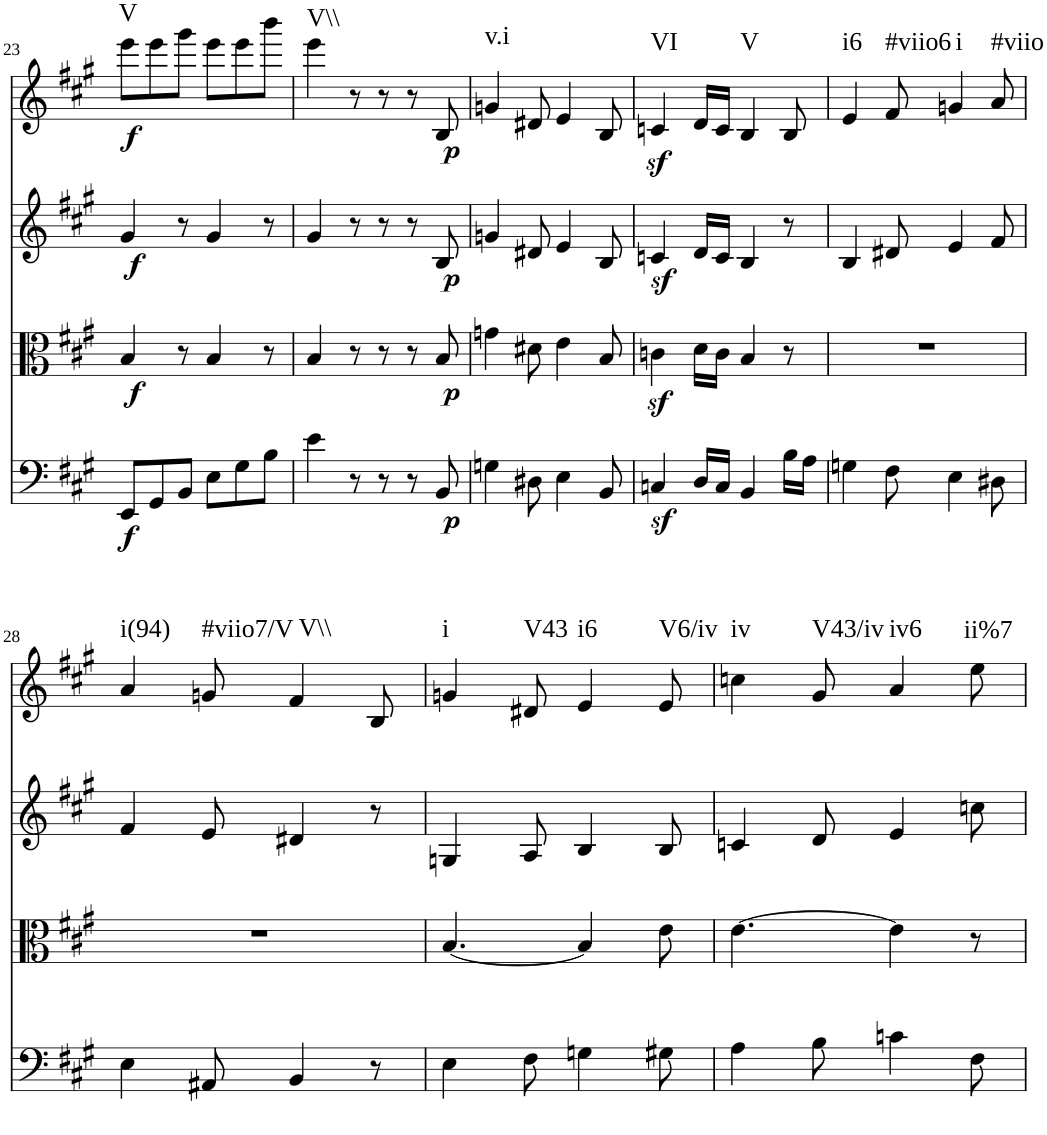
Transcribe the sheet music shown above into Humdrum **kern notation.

**kern	**dynam	**kern	**dynam	**kern	**dynam	**kern	**dynam	**harte
*part4	*part4	*part3	*part3	*part2	*part2	*part1	*part1	*part1
*staff4	*staff4	*staff3	*staff3	*staff2	*staff2	*staff1	*staff1	*
*I"Violoncello	*	*I"Viola	*	*I"Violin 2	*	*I"Violin 1	*	*
*I'Vc	*	*I'Vla	*	*I'Vln	*	*I'Vln	*	*
!!LO:PB:g=z
*clefF4	*	*clefC3	*	*clefG2	*	*clefG2	*	*
*k[f#c#g#]	*	*k[f#c#g#]	*	*k[f#c#g#]	*	*k[f#c#g#]	*	*
*A:	*	*A:	*	*A:	*	*A:	*	*
*M6/8	*	*M6/8	*	*M6/8	*	*M6/8	*	*
=23	=23	=23	=23	=23	=23	=23	=23	=23
!	!LO:DY:b	!	!LO:DY:b	!	!LO:DY:b	!	!LO:DY:b	!LO:H:kt=V
8EE/L	f	4B/	f	4g#/	f	8eee\L	f	N
8GG#/	.	.	.	.	.	8eee\	.	.
8BB/J	.	8r	.	8r	.	8ggg#\J	.	.
8E\L	.	4B/	.	4g#/	.	8eee\L	.	.
8G#\	.	.	.	.	.	8eee\	.	.
8B\J	.	8r	.	8r	.	8bbb\J	.	.
=24	=24	=24	=24	=24	=24	=24	=24	=24
!	!	!	!	!	!	!	!	!LO:H:kt=V\\
4e\	.	4B/	.	4g#/	.	4eee\	.	N
8r	.	8r	.	8r	.	8r	.	.
8r	.	8r	.	8r	.	8r	.	.
8r	.	8r	.	8r	.	8r	.	.
!	!LO:DY:b	!	!LO:DY:b	!	!LO:DY:b	!	!LO:DY:b	!
8BB/	p	8B/	p	8B/	p	8B/	p	.
=25	=25	=25	=25	=25	=25	=25	=25	=25
!	!	!	!	!	!	!	!	!LO:H:kt=v.i
4Gn\	.	4gn\	.	4gn/	.	4gn/	.	N
8D#X\	.	8d#X\	.	8d#X/	.	8d#X/	.	.
4E\	.	4e\	.	4e/	.	4e/	.	.
8BB/	.	8B/	.	8B/	.	8B/	.	.
=26	=26	=26	=26	=26	=26	=26	=26	=26
!	!	!	!	!	!	!	!LO:DY:b	!LO:H:kt=VI
4Cnz</	.	4cnz<\	.	4cnz</	.	4cn/	sf	N
16D/LL	.	16d\LL	.	16d/LL	.	16d/LL	.	.
16C/JJ	.	16c\JJ	.	16c/JJ	.	16c/JJ	.	.
!	!	!	!	!	!	!	!	!LO:H:kt=V
4BB/	.	4B/	.	4B/	.	4B/	.	N
16B\LL	.	8r	.	8r	.	8B/	.	.
16A\JJ	.	.	.	.	.	.	.	.
=27	=27	=27	=27	=27	=27	=27	=27	=27
!	!	!	!	!	!	!	!	!LO:H:kt=i6
4Gn\	.	2.r	.	4B/	.	4e/	.	N
!	!	!	!	!	!	!	!	!LO:H:kt=#viio6
8F#\	.	.	.	8d#X/	.	8f#/	.	N
!	!	!	!	!	!	!	!	!LO:H:kt=i
4E\	.	.	.	4e/	.	4gn/	.	N
!	!	!	!	!	!	!	!	!LO:H:kt=#viio
8D#X\	.	.	.	8f#/	.	8a/	.	N
!!LO:LB:g=z
=28	=28	=28	=28	=28	=28	=28	=28	=28
!	!	!	!	!	!	!	!	!LO:H:kt=i(94)
4E\	.	2.r	.	4f#/	.	4a/	.	N
!	!	!	!	!	!	!	!	!LO:H:kt=#viio7/V
8AA#X/	.	.	.	8e/	.	8gn/	.	N
!	!	!	!	!	!	!	!	!LO:H:kt=V\\
4BB/	.	.	.	4d#X/	.	4f#/	.	N
8r	.	.	.	8r	.	8B/	.	.
=29	=29	=29	=29	=29	=29	=29	=29	=29
!	!	!	!	!	!	!	!	!LO:H:kt=i
4E\	.	[4.B/	.	4Gn/	.	4gn/	.	N
!	!	!	!	!	!	!	!	!LO:H:kt=V43
8F#\	.	.	.	8A/	.	8d#X/	.	N
!	!	!	!	!	!	!	!	!LO:H:kt=i6
4Gn\	.	4B/]	.	4B/	.	4e/	.	N
!	!	!	!	!	!	!	!	!LO:H:kt=V6/iv
8G#X\	.	8e\	.	8B/	.	8e/	.	N
=30	=30	=30	=30	=30	=30	=30	=30	=30
!	!	!	!	!	!	!	!	!LO:H:kt=iv
4A\	.	[4.e\	.	4cn/	.	4ccn\	.	N
!	!	!	!	!	!	!	!	!LO:H:kt=V43/iv
8B\	.	.	.	8d/	.	8g#/	.	N
!	!	!	!	!	!	!	!	!LO:H:kt=iv6
4cn\	.	4e\]	.	4e/	.	4a/	.	N
!	!	!	!	!	!	!	!	!LO:H:kt=ii%7
8F#\	.	8r	.	8ccn\	.	8ee\	.	N
=	=	=	=	=	=	=	=	=
*-	*-	*-	*-	*-	*-	*-	*-	*-
